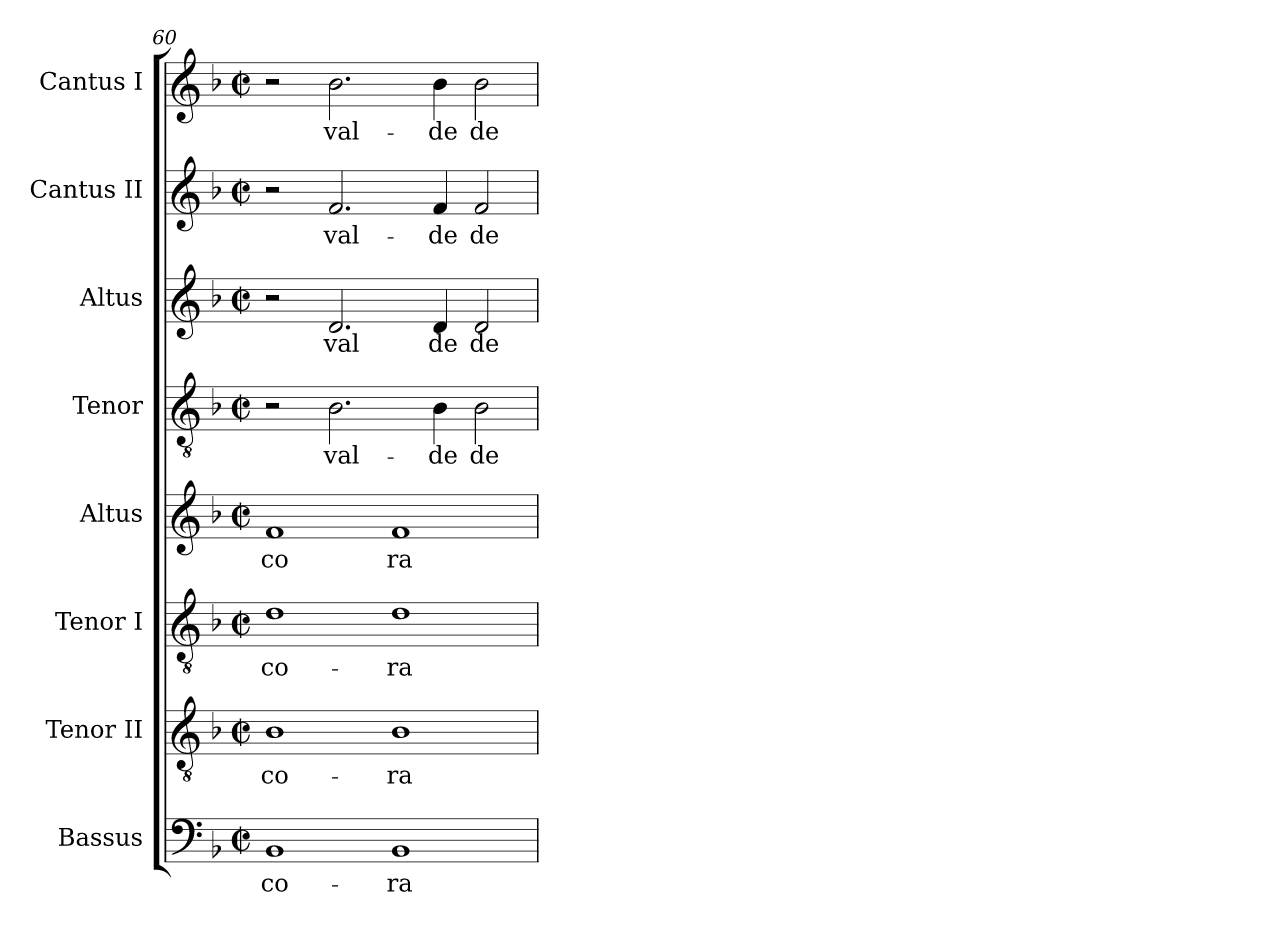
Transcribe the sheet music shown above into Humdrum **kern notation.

**kern	**text	**kern	**text	**kern	**text	**kern	**text	**kern	**text	**kern	**text	**kern	**text	**kern	**text
*part8	*part8	*part7	*part7	*part6	*part6	*part5	*part5	*part4	*part4	*part3	*part3	*part2	*part2	*part1	*part1
*staff8	*staff8	*staff7	*staff7	*staff6	*staff6	*staff5	*staff5	*staff4	*staff4	*staff3	*staff3	*staff2	*staff2	*staff1	*staff1
*I"Bassus	*	*I"Tenor II	*	*I"Tenor I	*	*I"Altus	*	*I"Tenor	*	*I"Altus	*	*I"Cantus II	*	*I"Cantus I	*
!!LO:LB:g=z
*clefF4	*	*clefGv2	*	*clefGv2	*	*clefG2	*	*clefGv2	*	*clefG2	*	*clefG2	*	*clefG2	*
*k[b-]	*	*k[b-]	*	*k[b-]	*	*k[b-]	*	*k[b-]	*	*k[b-]	*	*k[b-]	*	*k[b-]	*
*F:	*	*F:	*	*F:	*	*F:	*	*F:	*	*F:	*	*F:	*	*F:	*
*M2/2	*	*M2/2	*	*M2/2	*	*M2/2	*	*M2/2	*	*M2/2	*	*M2/2	*	*M2/2	*
*met(c|)	*	*met(c|)	*	*met(c|)	*	*met(c|)	*	*met(c|)	*	*met(c|)	*	*met(c|)	*	*met(c|)	*
=60	=60	=60	=60	=60	=60	=60	=60	=60	=60	=60	=60	=60	=60	=60	=60
!	!LO:LY:b:cj	!	!LO:LY:b:cj	!	!LO:LY:b:cj	!	!LO:LY:b:cj	!	!	!	!	!	!	!	!
1BB-	co-	1B-	co-	1d	co-	1f	co	2r	.	2r	.	2r	.	2r	.
!	!	!	!	!	!	!	!	!	!LO:LY:b:cj	!	!LO:LY:b:cj	!	!LO:LY:b:cj	!	!LO:LY:b:cj
.	.	.	.	.	.	.	.	2.B-\	val-	2.d/	val	2.f/	val-	2.b-\	val-
!	!LO:LY:b:cj	!	!LO:LY:b:cj	!	!LO:LY:b:cj	!	!LO:LY:b:cj	!	!	!	!	!	!	!	!
1BB-	-ra	1B-	-ra	1d	-ra	1f	ra	.	.	.	.	.	.	.	.
!	!	!	!	!	!	!	!	!	!LO:LY:b:cj	!	!LO:LY:b:cj	!	!LO:LY:b:cj	!	!LO:LY:b:cj
.	.	.	.	.	.	.	.	4B-\	-de	4d/	de	4f/	-de	4b-\	-de
!	!	!	!	!	!	!	!	!	!LO:LY:b:cj	!	!LO:LY:b:cj	!	!LO:LY:b:cj	!	!LO:LY:b:cj
.	.	.	.	.	.	.	.	2B-\	de-	2d/	de	2f/	de-	2b-\	de-
=	=	=	=	=	=	=	=	=	=	=	=	=	=	=	=
*-	*-	*-	*-	*-	*-	*-	*-	*-	*-	*-	*-	*-	*-	*-	*-
